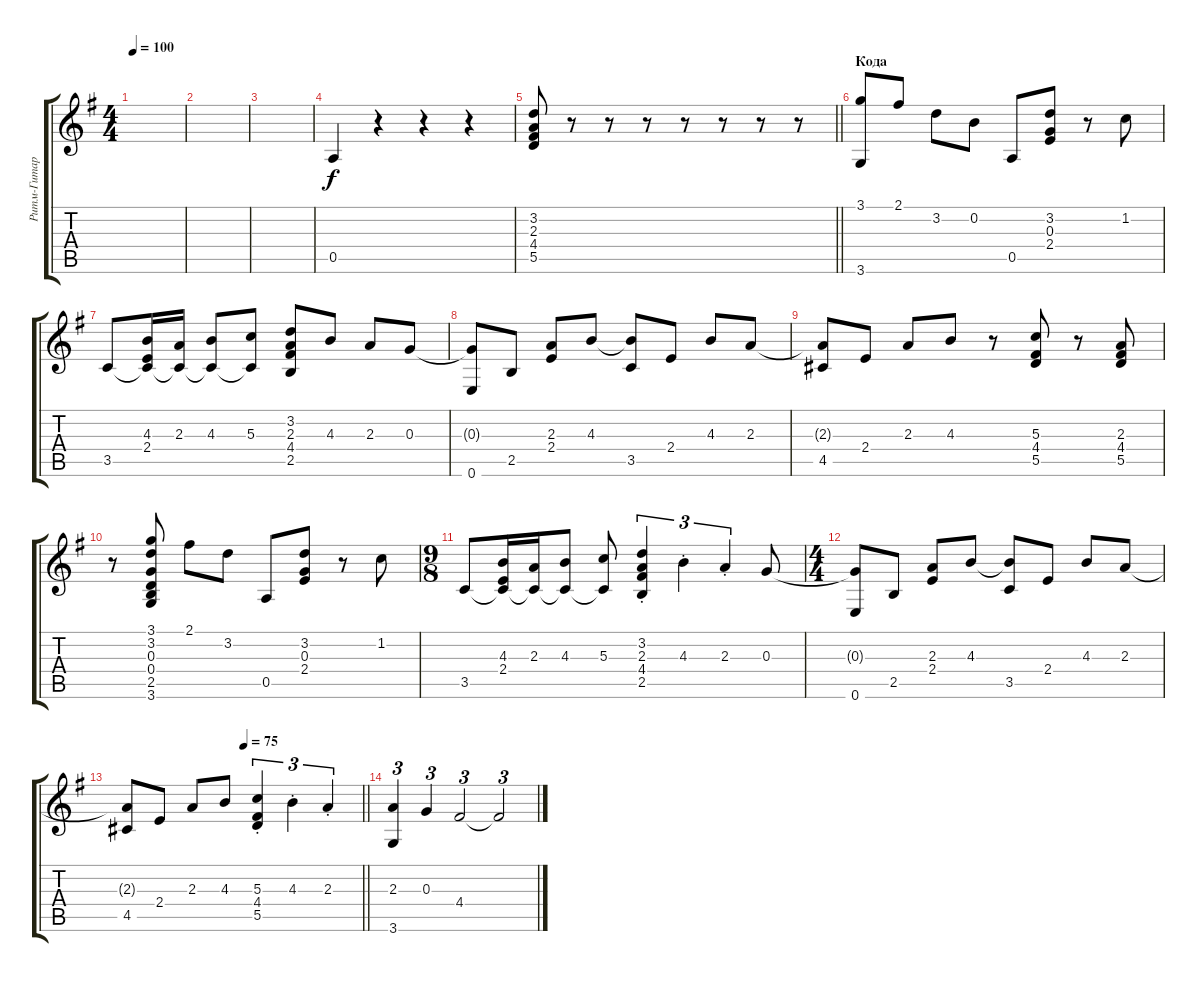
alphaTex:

\track ("Ритм-Гитара (Перебор)" "Ритм-Гитар") {instrument acousticguitarnylon}
\staff {score tabs}
\tuning (E4 B3 G3 D3 A2 E2) {hide}
\ts (4 4)
\tempo 100
\clef g2
\ks eminor
|
|
|
0.5.4 r.4 r.4 r.4 |
\barLineRight lightlight
(3.2 2.3 4.4 5.5).8 r.8 r.8 r.8 r.8 r.8 r.8 r.8 |
\section ("" "Кода")
(3.1 3.6).8 2.1.8 3.2.8 0.2.8 0.5.8 (3.2 0.3 2.4).8 r.8 1.2.8 |
3.5.8 (4.3 2.4 3.5{t}).16 (2.3 3.5{t}).16 (4.3 3.5{t}).8 (5.3 3.5{t}).8 (3.2 2.3 4.4 2.5).8 4.3.8 2.3.8 0.3.8 |
(0.3{t} 0.6).8 2.5.8 (2.3 2.4).8 4.3.8 (4.3{t} 3.5).8 2.4.8 4.3.8 2.3.8 |
(2.3{t} 4.5).8 2.4.8 2.3.8 4.3.8 r.8 (5.3 4.4 5.5).8 r.8 (2.3 4.4 5.5).8 |
r.8 (3.1 3.2 0.3 0.4 2.5 3.6).8 2.1.8 3.2.8 0.5.8 (3.2 0.3 2.4).8 r.8 1.2.8 |
\ts (9 8)
3.5.8 (4.3 2.4 3.5{t}).16 (2.3 3.5{t}).16 (4.3 3.5{t}).8 (5.3 3.5{t}).8 (3.2{st} 2.3{st} 4.4{st} 2.5{st}).4{tu (3 2)} 4.3{st}.4{tu (3 2)} 2.3{st}.4{tu (3 2)} 0.3.8 |
\ts (4 4)
(0.3{t} 0.6).8 2.5.8 (2.3 2.4).8 4.3.8 (4.3{t} 3.5).8 2.4.8 4.3.8 2.3.8 |
\tempo (75 0.5)
\barLineRight lightlight
(2.3{t} 4.5).8 2.4.8 2.3.8 4.3.8 (5.3{st} 4.4{st} 5.5{st}).4{tu (3 2)} 4.3{st}.4{tu (3 2)} 2.3{st}.4{tu (3 2)} |
(2.3 3.6).4{tu (3 2)} 0.3.4{tu (3 2)} 4.4.2{tu (3 2)} 4.4{t}.2{tu (3 2)}
